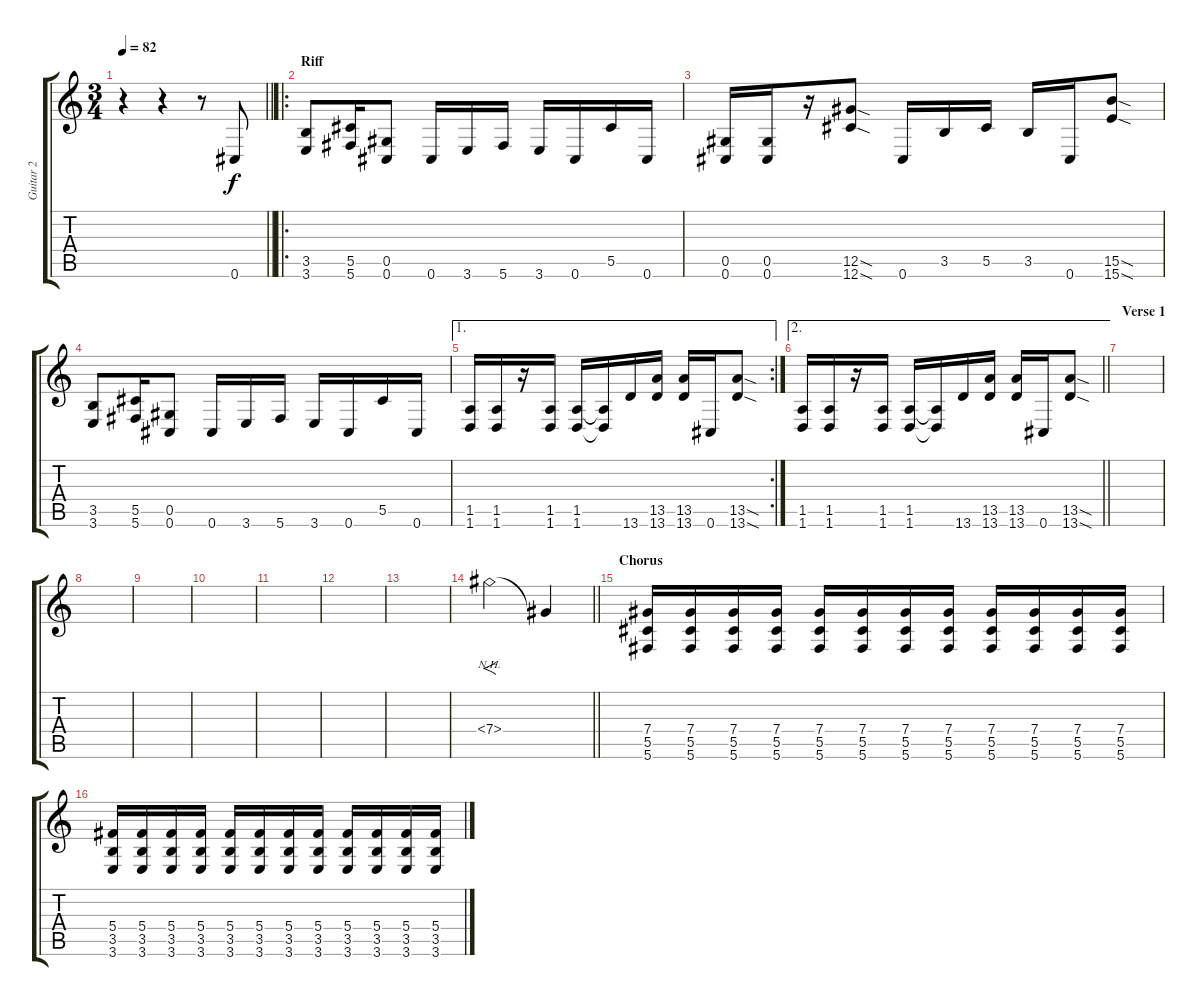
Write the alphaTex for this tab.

\track ("Guitar 2" "Guitar 2") {instrument overdrivenguitar}
\staff {score tabs}
\tuning (Eb4 Bb3 Gb3 Db3 Ab2 Db2) {hide}
\ts (3 4)
\tempo 82
\clef g2
\barLineRight lightlight
\ks c
r.4{dy f instrument overdrivenguitar} r.4 r.8 0.6.8 |
\ro
\section ("" "Riff")
(3.5 3.6).8 (5.5 5.6).16 (0.5 0.6).8 0.6.16 3.6.16 5.6.16 3.6.16 0.6.16 5.5.16 0.6.16 |
(0.5 0.6).16 (0.5 0.6).16 r.16 (12.5{sod} 12.6{sod}).8 0.6.16 3.5.16 5.5.16 3.5.16 0.6.16 (15.5{sod} 15.6{sod}).8 |
(3.5 3.6).8 (5.5 5.6).16 (0.5 0.6).8 0.6.16 3.6.16 5.6.16 3.6.16 0.6.16 5.5.16 0.6.16 |
\ae 1
\rc 2
(1.5 1.6).16 (1.5 1.6).16 r.16 (1.5 1.6).16 (1.5 1.6).16 (1.5{t} 1.6{t}).16 13.6.16 (13.5 13.6).16 (13.5 13.6).16 0.6.16 (13.5{sod} 13.6{sod}).8 |
\ae 2
\barLineRight lightlight
(1.5 1.6).16 (1.5 1.6).16 r.16 (1.5 1.6).16 (1.5 1.6).16 (1.5{t} 1.6{t}).16 13.6.16 (13.5 13.6).16 (13.5 13.6).16 0.6.16 (13.5{sod} 13.6{sod}).8 |
\section ("" "Verse 1")
|
|
|
|
|
|
|
\barLineRight lightlight
7.4{nh}.2{f} 7.4{t}.4 |
\section ("" "Chorus")
(7.4 5.5 5.6).16 (7.4 5.5 5.6).16 (7.4 5.5 5.6).16 (7.4 5.5 5.6).16 (7.4 5.5 5.6).16 (7.4 5.5 5.6).16 (7.4 5.5 5.6).16 (7.4 5.5 5.6).16 (7.4 5.5 5.6).16 (7.4 5.5 5.6).16 (7.4 5.5 5.6).16 (7.4 5.5 5.6).16 |
(5.4 3.5 3.6).16 (5.4 3.5 3.6).16 (5.4 3.5 3.6).16 (5.4 3.5 3.6).16 (5.4 3.5 3.6).16 (5.4 3.5 3.6).16 (5.4 3.5 3.6).16 (5.4 3.5 3.6).16 (5.4 3.5 3.6).16 (5.4 3.5 3.6).16 (5.4 3.5 3.6).16 (5.4 3.5 3.6).16
